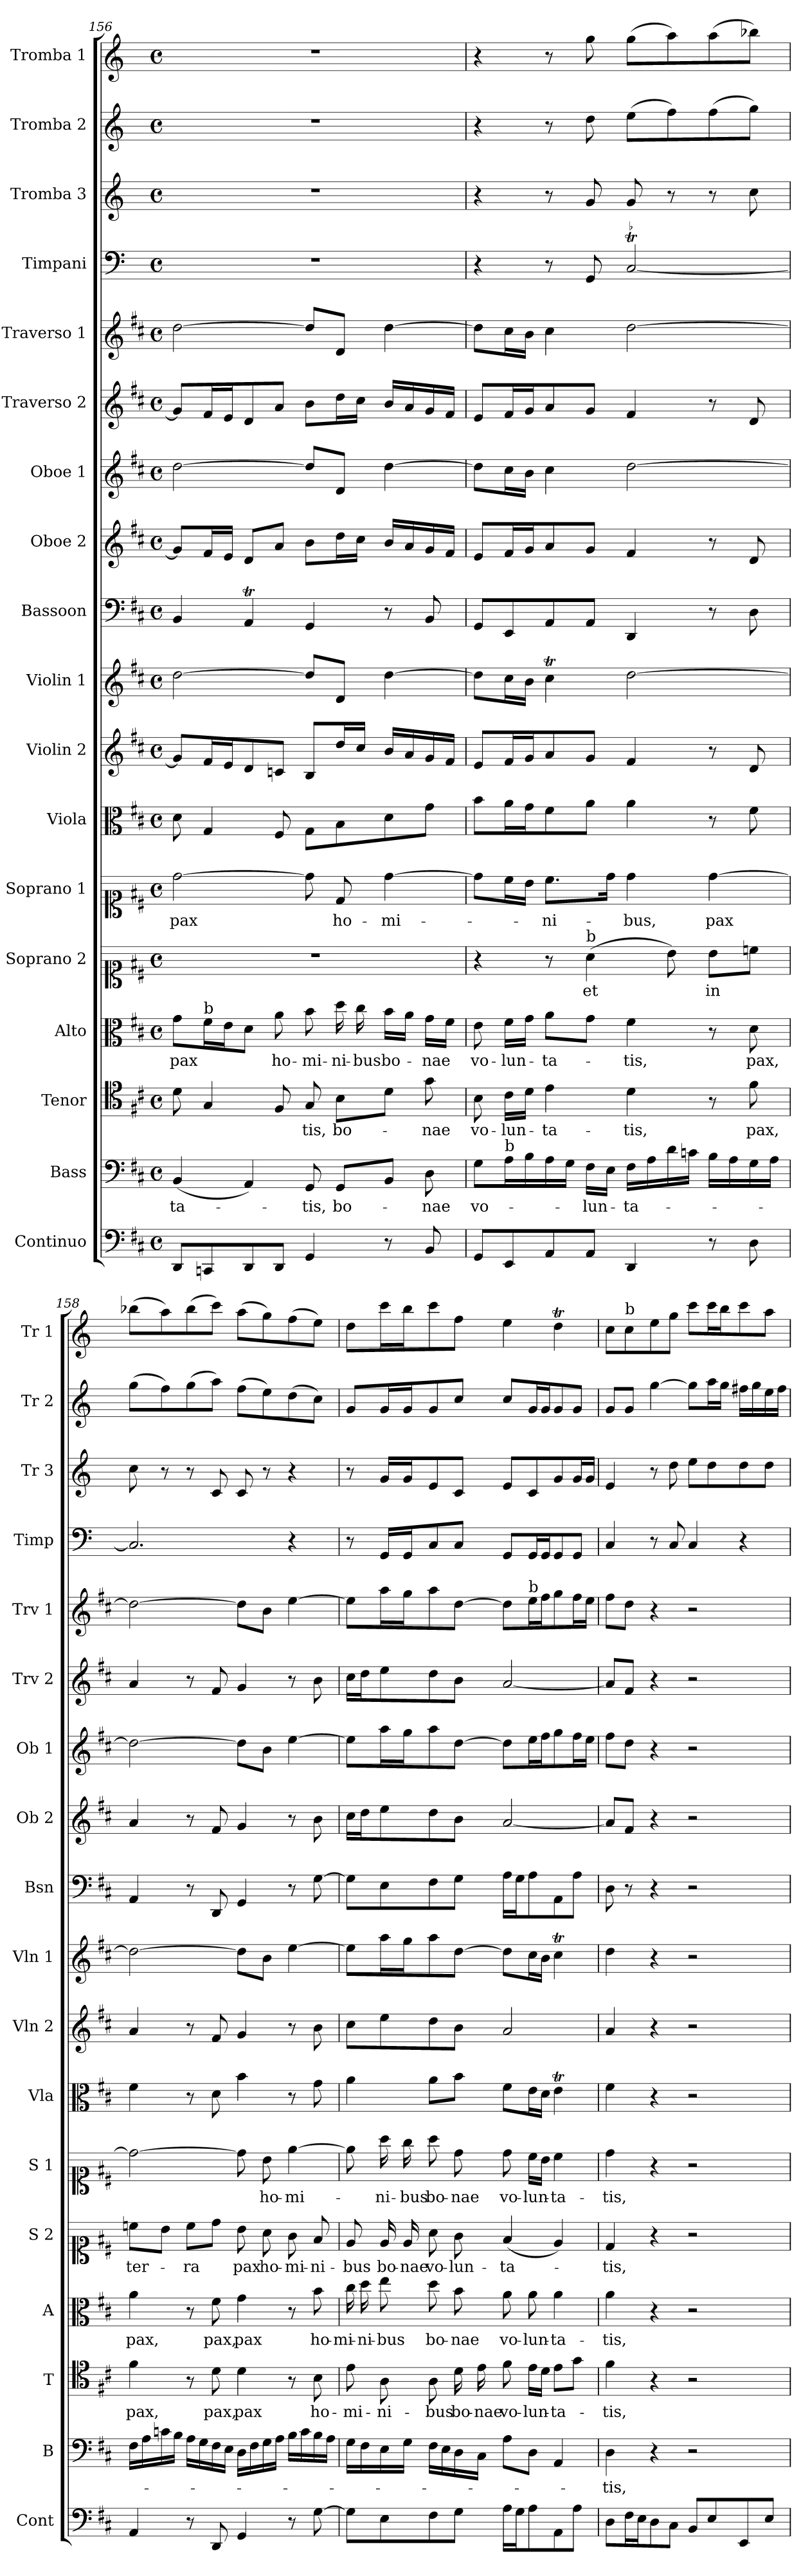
**kern	**kern	**text	**kern	**text	**kern	**text	**kern	**text	**kern	**text	**kern	**kern	**kern	**kern	**kern	**kern	**kern	**kern	**kern	**kern	**kern	**kern
*part18	*part17	*part17	*part16	*part16	*part15	*part15	*part14	*part14	*part13	*part13	*part12	*part11	*part10	*part9	*part8	*part7	*part6	*part5	*part4	*part3	*part2	*part1
*staff18	*staff17	*staff17	*staff16	*staff16	*staff15	*staff15	*staff14	*staff14	*staff13	*staff13	*staff12	*staff11	*staff10	*staff9	*staff8	*staff7	*staff6	*staff5	*staff4	*staff3	*staff2	*staff1
*I"Continuo	*I"Bass	*	*I"Tenor	*	*I"Alto	*	*I"Soprano 2	*	*I"Soprano 1	*	*I"Viola	*I"Violin 2	*I"Violin 1	*I"Bassoon	*I"Oboe 2	*I"Oboe 1	*I"Traverso 2	*I"Traverso 1	*I"Timpani	*I"Tromba 3	*I"Tromba 2	*I"Tromba 1
*I'Cont	*I'B	*	*I'T	*	*I'A	*	*I'S 2	*	*I'S 1	*	*I'Vla	*I'Vln 2	*I'Vln 1	*I'Bsn	*I'Ob 2	*I'Ob 1	*I'Trv 2	*I'Trv 1	*I'Timp	*I'Tr 3	*I'Tr 2	*I'Tr 1
*clefF4	*clefF4	*	*clefC4	*	*clefC3	*	*clefC1	*	*clefC1	*	*clefC3	*clefG2	*clefG2	*clefF4	*clefG2	*clefG2	*clefG2	*clefG2	*clefF4	*clefG2	*clefG2	*clefG2
*	*	*	*	*	*	*	*	*	*	*	*	*	*	*	*	*	*	*	*ITrd-1c-2	*ITrd-1c-2	*ITrd-1c-2	*ITrd-1c-2
*k[f#c#]	*k[f#c#]	*	*k[f#c#]	*	*k[f#c#]	*	*k[f#c#]	*	*k[f#c#]	*	*k[f#c#]	*k[f#c#]	*k[f#c#]	*k[f#c#]	*k[f#c#]	*k[f#c#]	*k[f#c#]	*k[f#c#]	*k[f#c#]	*k[f#c#]	*k[f#c#]	*k[f#c#]
*M4/4	*M4/4	*	*M4/4	*	*M4/4	*	*M4/4	*	*M4/4	*	*M4/4	*M4/4	*M4/4	*M4/4	*M4/4	*M4/4	*M4/4	*M4/4	*M4/4	*M4/4	*M4/4	*M4/4
*met(c)	*met(c)	*	*met(c)	*	*met(c)	*	*met(c)	*	*met(c)	*	*met(c)	*met(c)	*met(c)	*met(c)	*met(c)	*met(c)	*met(c)	*met(c)	*met(c)	*met(c)	*met(c)	*met(c)
=156	=156	=156	=156	=156	=156	=156	=156	=156	=156	=156	=156	=156	=156	=156	=156	=156	=156	=156	=156	=156	=156	=156
!	!	!LO:LY:b	!	!	!	!LO:LY:b	!	!	!	!LO:LY:b	!	!	!	!	!	!	!	!	!	!	!	!
8DD/L	(4BB/	-ta-	8d\	.	8g\L	pax	1r	.	[2dd\	pax	8d\	8g/L]	[2dd\	4BB/	8g/L]	[2dd\	8g/L]	[2dd\	1r	1r	1r	1r
!	!	!	!	!	!LO:TX:a:t=b	!	!	!	!	!	!	!	!	!	!	!	!	!	!	!	!	!
8CCn/	.	.	4G/	.	16f#\L	.	.	.	.	.	4G/	16f#/L	.	.	16f#/L	.	16f#/L	.	.	.	.	.
.	.	.	.	.	16e\J	.	.	.	.	.	.	16e/J	.	.	16e/JJ	.	16e/J	.	.	.	.	.
8DD/	4AA/)	.	.	.	8d\J	.	.	.	.	.	.	8d/	.	4AAT/	8d/L	.	8d/	.	.	.	.	.
!	!	!	!	!	!	!LO:LY:b	!	!	!	!	!	!	!	!	!	!	!	!	!	!	!	!
8DD/J	.	.	8F#/	.	8a\	ho-	.	.	.	.	8F#/	8cn/J	.	.	8a/J	.	8a/J	.	.	.	.	.
!	!	!LO:LY:b	!	!LO:LY:b	!	!LO:LY:b	!	!	!	!	!	!	!	!	!	!	!	!	!	!	!	!
4GG/	8GG/	-tis,	8G/	-tis,	8b\	-mi-	.	.	8dd\]	.	8G\L	8B/L	8dd/L]	4GG/	8b\L	8dd/L]	8b\L	8dd/L]	.	.	.	.
!	!	!LO:LY:b	!	!LO:LY:b	!	!LO:LY:b	!	!	!	!LO:LY:b	!	!	!	!	!	!	!	!	!	!	!	!
.	8GG/L	bo-	8B\L	bo-	16dd\	-ni-	.	.	8d/	ho-	8B\	16dd/L	8d/J	.	16dd\L	8d/J	16dd\L	8d/J	.	.	.	.
!	!	!	!	!	!	!LO:LY:b	!	!	!	!	!	!	!	!	!	!	!	!	!	!	!	!
.	.	.	.	.	16cc#\	-bus	.	.	.	.	.	16cc#/JJ	.	.	16cc#\JJ	.	16cc#\JJ	.	.	.	.	.
!	!	!	!	!	!	!LO:LY:b	!	!	!	!LO:LY:b	!	!	!	!	!	!	!	!	!	!	!	!
8r	8BB/J	.	8d\J	.	16b\LL	bo-	.	.	[4dd\	-mi-	8d\	16b/LL	[4dd\	8r	16b/LL	[4dd\	16b/LL	[4dd\	.	.	.	.
.	.	.	.	.	16a\JJ	.	.	.	.	.	.	16a/	.	.	16a/	.	16a/	.	.	.	.	.
!	!	!LO:LY:b	!	!LO:LY:b	!	!LO:LY:b	!	!	!	!	!	!	!	!	!	!	!	!	!	!	!	!
8BB/	8D\	-nae	8g\	-nae	16g\LL	-nae	.	.	.	.	8g\J	16g/	.	8BB/	16g/	.	16g/	.	.	.	.	.
.	.	.	.	.	16f#\JJ	.	.	.	.	.	.	16f#/JJ	.	.	16f#/JJ	.	16f#/JJ	.	.	.	.	.
!!LO:PB:g=z
=157	=157	=157	=157	=157	=157	=157	=157	=157	=157	=157	=157	=157	=157	=157	=157	=157	=157	=157	=157	=157	=157	=157
!	!	!LO:LY:b	!	!LO:LY:b	!	!LO:LY:b	!	!	!	!	!	!	!	!	!	!	!	!	!	!	!	!
8GG/L	8G\L	vo-	8B\	vo-	8e\	vo-	4r	.	8dd\L]	.	8b\L	8e/L	8dd\L]	8GG/L	8e/L	8dd\L]	8e/L	8dd\L]	4r	4r	4r	4r
!	!LO:TX:a:t=b	!	!	!	!	!	!	!	!	!	!	!	!	!	!	!	!	!	!	!	!	!
!	!	!	!	!LO:LY:b	!	!LO:LY:b	!	!	!	!	!	!	!	!	!	!	!	!	!	!	!	!
8EE/	16A\L	.	16c#\LL	-lun-	16f#\LL	-lun-	.	.	16cc#\L	.	16a\L	16f#/L	16cc#\L	8EE/	16f#/L	16cc#\L	16f#/L	16cc#\L	.	.	.	.
.	16B\	.	16d\JJ	.	16g\JJ	.	.	.	16b\JJ	.	16g\J	16g/J	16b\JJ	.	16g/J	16b\JJ	16g/J	16b\JJ	.	.	.	.
!	!	!	!	!LO:LY:b	!	!LO:LY:b	!	!	!	!LO:LY:b	!	!	!	!	!	!	!	!	!	!	!	!
8AA/	16A\	.	4e\	-ta-	8a\L	-ta-	8r	.	8.cc#\L	-ni-	8f#\	8a/	4cc#t\	8AA/	8a/	4cc#\	8a/	4cc#\	8r	8r	8r	8r
.	16G\JJ	.	.	.	.	.	.	.	.	.	.	.	.	.	.	.	.	.	.	.	.	.
!	!	!	!	!	!	!	!LO:TX:a:t=b	!	!	!	!	!	!	!	!	!	!	!	!	!	!	!
!	!	!LO:LY:b	!	!	!	!	!	!LO:LY:b	!	!	!	!	!	!	!	!	!	!	!	!	!	!
8AA/J	16F#\LL	-lun-	.	.	8g\J	.	(4a\	et	.	.	8a\J	8g/J	.	8AA/J	8g/J	.	8g/J	.	8AA/	8a/	8ee\	8aa\
.	16E\JJ	.	.	.	.	.	.	.	16dd\Jk	.	.	.	.	.	.	.	.	.	.	.	.	.
!	!	!LO:LY:b	!	!LO:LY:b	!	!LO:LY:b	!	!	!	!LO:LY:b	!	!	!	!	!	!	!	!	!	!	!	!
4DD/	16F#\LL	-ta-	4d\	-tis,	4f#\	-tis,	.	.	4dd\	-bus,	4a\	4f#/	[2dd\	4DD/	4f#/	[2dd\	4f#/	[2dd\	[2Dt/	8a/	(8ff#\L	(8aa\L
.	16A\	.	.	.	.	.	.	.	.	.	.	.	.	.	.	.	.	.	.	.	.	.
.	16d\	.	.	.	.	.	8b\)	.	.	.	.	.	.	.	.	.	.	.	.	8r	8gg\)	8bb\)
.	16cn\JJ	.	.	.	.	.	.	.	.	.	.	.	.	.	.	.	.	.	.	.	.	.
!	!	!	!	!	!	!	!	!LO:LY:b	!	!LO:LY:b	!	!	!	!	!	!	!	!	!	!	!	!
8r	16B\LL	.	8r	.	8r	.	8b\L	in	[4dd\	pax	8r	8r	.	8r	8r	.	8r	.	.	8r	(8gg\	(8bb\
.	16A\	.	.	.	.	.	.	.	.	.	.	.	.	.	.	.	.	.	.	.	.	.
!	!	!	!	!LO:LY:b	!	!LO:LY:b	!	!	!	!	!	!	!	!	!	!	!	!	!	!	!	!
8D\	16G\	.	8f#\	pax,	8d\	pax,	8ccn\J	.	.	.	8f#\	8d/	.	8D\	8d/	.	8d/	.	.	8dd\	8aa\J)	8cccn\J)
.	16A\JJ	.	.	.	.	.	.	.	.	.	.	.	.	.	.	.	.	.	.	.	.	.
=158	=158	=158	=158	=158	=158	=158	=158	=158	=158	=158	=158	=158	=158	=158	=158	=158	=158	=158	=158	=158	=158	=158
!	!	!	!	!LO:LY:b	!	!LO:LY:b	!	!LO:LY:b	!	!	!	!	!	!	!	!	!	!	!	!	!	!
4AA/	16F#\LL	.	4f#\	pax,	4a\	pax,	8ccn\L	ter-	2dd\_	.	4f#\	4a/	2dd\_	4AA/	4a/	2dd\_	4a/	2dd\_	2.DTTT/]	8dd\	(8aa\L	(8cccn\L
.	16A\	.	.	.	.	.	.	.	.	.	.	.	.	.	.	.	.	.	.	.	.	.
.	16cn\	.	.	.	.	.	8b\J	.	.	.	.	.	.	.	.	.	.	.	.	8r	8gg\)	8bb\)
.	16B\JJ	.	.	.	.	.	.	.	.	.	.	.	.	.	.	.	.	.	.	.	.	.
!	!	!	!	!	!	!	!	!LO:LY:b	!	!	!	!	!	!	!	!	!	!	!	!	!	!
8r	16A\LL	.	8r	.	8r	.	8cc\L	-ra	.	.	8r	8r	.	8r	8r	.	8r	.	.	8r	(8aa\	(8ccc\
.	16G\	.	.	.	.	.	.	.	.	.	.	.	.	.	.	.	.	.	.	.	.	.
!	!	!	!	!LO:LY:b	!	!LO:LY:b	!	!	!	!	!	!	!	!	!	!	!	!	!	!	!	!
8DD/	16F#\	.	8d\	pax,	8f#\	pax,	8dd\J	.	.	.	8d\	8f#/	.	8DD/	8f#/	.	8f#/	.	.	8d/	8bb\J)	8ddd\J)
.	16E\JJ	.	.	.	.	.	.	.	.	.	.	.	.	.	.	.	.	.	.	.	.	.
!	!	!	!	!LO:LY:b	!	!LO:LY:b	!	!LO:LY:b	!	!	!	!	!	!	!	!	!	!	!	!	!	!
4GG/	16D\LL	.	4d\	pax	4g\	pax	8b\	pax	8dd\]	.	4b\	4g/	8dd\L]	4GG/	4g/	8dd\L]	4g/	8dd\L]	.	8d/	(8gg\L	(8bb\L
.	16F#\	.	.	.	.	.	.	.	.	.	.	.	.	.	.	.	.	.	.	.	.	.
!	!	!	!	!	!	!	!	!LO:LY:b	!	!LO:LY:b	!	!	!	!	!	!	!	!	!	!	!	!
.	16G\	.	.	.	.	.	8a\	ho-	8b\	ho-	.	.	8b\J	.	.	8b\J	.	8b\J	.	8r	8ff#\)	8aa\)
.	16A\JJ	.	.	.	.	.	.	.	.	.	.	.	.	.	.	.	.	.	.	.	.	.
!	!	!	!	!	!	!	!	!LO:LY:b	!	!LO:LY:b	!	!	!	!	!	!	!	!	!	!	!	!
8r	16B\LL	.	8r	.	8r	.	8g\	-mi-	[4ee\	-mi-	8r	8r	[4ee\	8r	8r	[4ee\	8r	[4ee\	4r	4r	(8ee\	(8gg\
.	16c\	.	.	.	.	.	.	.	.	.	.	.	.	.	.	.	.	.	.	.	.	.
!	!	!	!	!LO:LY:b	!	!LO:LY:b	!	!LO:LY:b	!	!	!	!	!	!	!	!	!	!	!	!	!	!
[8G\	16B\	.	8B\	ho-	8b\	ho-	8f#/	-ni-	.	.	8g\	8b\	.	[8G\	8b\	.	8b\	.	.	.	8dd\J)	8ff#\J)
.	16A\JJ	.	.	.	.	.	.	.	.	.	.	.	.	.	.	.	.	.	.	.	.	.
=159	=159	=159	=159	=159	=159	=159	=159	=159	=159	=159	=159	=159	=159	=159	=159	=159	=159	=159	=159	=159	=159	=159
!	!	!	!	!LO:LY:b	!	!LO:LY:b	!	!LO:LY:b	!	!	!	!	!	!	!	!	!	!	!	!	!	!
8G\L]	16G\LL	.	8e\	-mi-	16cc#\	-mi-	8e/	-bus	8ee\]	.	4a\	8cc#\L	8ee\L]	8G\L]	16cc#\LL	8ee\L]	16cc#\LL	8ee\L]	8r	8r	8a/L	8ee\L
!	!	!	!	!	!	!LO:LY:b	!	!	!	!	!	!	!	!	!	!	!	!	!	!	!	!
.	16F#\	.	.	.	16dd\	-ni-	.	.	.	.	.	.	.	.	16dd\J	.	16dd\J	.	.	.	.	.
!	!	!	!	!LO:LY:b	!	!LO:LY:b	!	!LO:LY:b	!	!LO:LY:b	!	!	!	!	!	!	!	!	!	!	!	!
8E\	16E\	.	8A\	-ni-	8ee\	-bus	16e/	bo-	16aa\	-ni-	.	8ee\	16aa\L	8E\	8ee\	16aa\L	8ee\	16aa\L	16AA/LL	16a/LL	16a/L	16ddd\L
!	!	!	!	!	!	!	!	!LO:LY:b	!	!LO:LY:b	!	!	!	!	!	!	!	!	!	!	!	!
.	16G\JJ	.	.	.	.	.	16e/	-nae	16gg\	-bus	.	.	16gg\J	.	.	16gg\J	.	16gg\J	16AA/J	16a/J	16a/J	16ccc#\J
!	!	!	!	!LO:LY:b	!	!LO:LY:b	!	!LO:LY:b	!	!LO:LY:b	!	!	!	!	!	!	!	!	!	!	!	!
8F#\	16F#\LL	.	8A\	-bus	8dd\	bo-	8a\	vo-	8aa\	bo-	8a\L	8dd\	8aa\	8F#\	8dd\	8aa\	8dd\	8aa\	8D/	8f#/	8a/	8ddd\
.	16E\	.	.	.	.	.	.	.	.	.	.	.	.	.	.	.	.	.	.	.	.	.
!	!	!	!	!LO:LY:b	!	!LO:LY:b	!	!LO:LY:b	!	!LO:LY:b	!	!	!	!	!	!	!	!	!	!	!	!
8G\J	16D\	.	16d\	bo-	8b\	-nae	8g\	-lun-	8dd\	-nae	8b\J	8b\J	[8dd\J	8G\J	8b\J	[8dd\J	8b\J	[8dd\J	8D/J	8d/J	8dd/J	8gg\J
!	!	!	!	!LO:LY:b	!	!	!	!	!	!	!	!	!	!	!	!	!	!	!	!	!	!
.	16C#\JJ	.	16e\	-nae	.	.	.	.	.	.	.	.	.	.	.	.	.	.	.	.	.	.
!	!	!	!	!LO:LY:b	!	!LO:LY:b	!	!LO:LY:b	!	!LO:LY:b	!	!	!	!	!	!	!	!	!	!	!	!
16A\LL	8A\L	.	8f#\	vo-	8a\	vo-	(4f#/	-ta-	8dd\	vo-	8f#\L	2a/	8dd\L]	16A\LL	[2a/	8dd\L]	[2a/	8dd\L]	8AA/L	8f#/L	8dd/L	4ff#\
16G\J	.	.	.	.	.	.	.	.	.	.	.	.	.	16G\J	.	.	.	.	.	.	.	.
!	!	!	!	!	!	!	!	!	!	!	!	!	!	!	!	!	!	!LO:TX:a:t=b	!	!	!	!
!	!	!	!	!LO:LY:b	!	!LO:LY:b	!	!	!	!LO:LY:b	!	!	!	!	!	!	!	!	!	!	!	!
8A\	8D\J	.	16e\LL	-lun-	8a\	-lun-	.	.	16cc#\LL	-lun-	16e\L	.	16cc#\L	8A\	.	16ee\L	.	16ee\L	16AA/L	8d/	16a/L	.
.	.	.	16d\JJ	.	.	.	.	.	16b\JJ	.	16d\JJ	.	16b\JJ	.	.	16ff#\J	.	16ff#\J	16AA/J	.	16a/J	.
!	!	!	!	!LO:LY:b	!	!LO:LY:b	!	!	!	!LO:LY:b	!	!	!	!	!	!	!	!	!	!	!	!
8AA\	4AA/	.	8e\L	-ta-	4a\	-ta-	4e/)	.	4cc#\	-ta-	4eT\	.	4cc#t\	8AA\	.	8gg\	.	8gg\	8AA/	8a/	8a/	4eeT\
8A\J	.	.	8g\J	.	.	.	.	.	.	.	.	.	.	8A\J	.	16ff#\L	.	16ff#\L	8AA/J	16a/L	8a/J	.
.	.	.	.	.	.	.	.	.	.	.	.	.	.	.	.	16ee\JJ	.	16ee\JJ	.	16a/JJ	.	.
=160	=160	=160	=160	=160	=160	=160	=160	=160	=160	=160	=160	=160	=160	=160	=160	=160	=160	=160	=160	=160	=160	=160
!	!	!LO:LY:b	!	!LO:LY:b	!	!LO:LY:b	!	!LO:LY:b	!	!LO:LY:b	!	!	!	!	!	!	!	!	!	!	!	!
8D\L	4D\	-tis,	4f#\	-tis,	4a\	-tis,	4d/	-tis,	4dd\	-tis,	4f#\	4a/	4dd\	8D\	8a/L]	8ff#\L	8a/L]	8ff#\L	4D/	4f#/	8a/L	8dd\L
!	!	!	!	!	!	!	!	!	!	!	!	!	!	!	!	!	!	!	!	!	!	!LO:TX:a:t=b
16F#\L	.	.	.	.	.	.	.	.	.	.	.	.	.	8r	8f#/J	8dd\J	8f#/J	8dd\J	.	.	8a/J	8dd\
16E\J	.	.	.	.	.	.	.	.	.	.	.	.	.	.	.	.	.	.	.	.	.	.
8D\	4r	.	4r	.	4r	.	4r	.	4r	.	4r	4r	4r	4r	4r	4r	4r	4r	8r	8r	[4aa\	8ff#\
8C#\J	.	.	.	.	.	.	.	.	.	.	.	.	.	.	.	.	.	.	8D/	8ee\	.	8aa\J
8BB/L	2r	.	2r	.	2r	.	2r	.	2r	.	2r	2r	2r	2r	2r	2r	2r	2r	4D/	8ff#\L	8aa\L]	8ddd\L
8E/	.	.	.	.	.	.	.	.	.	.	.	.	.	.	.	.	.	.	.	8ee\	16bb\L	16ddd\L
.	.	.	.	.	.	.	.	.	.	.	.	.	.	.	.	.	.	.	.	.	16aa\JJ	16ccc#\J
8EE/	.	.	.	.	.	.	.	.	.	.	.	.	.	.	.	.	.	.	4r	8ee\	16gg#X\LL	8ddd\
.	.	.	.	.	.	.	.	.	.	.	.	.	.	.	.	.	.	.	.	.	16aa\	.
8E/J	.	.	.	.	.	.	.	.	.	.	.	.	.	.	.	.	.	.	.	8ee\J	16ff#\	8bb\J
.	.	.	.	.	.	.	.	.	.	.	.	.	.	.	.	.	.	.	.	.	16gg#\JJ	.
=	=	=	=	=	=	=	=	=	=	=	=	=	=	=	=	=	=	=	=	=	=	=
*-	*-	*-	*-	*-	*-	*-	*-	*-	*-	*-	*-	*-	*-	*-	*-	*-	*-	*-	*-	*-	*-	*-
